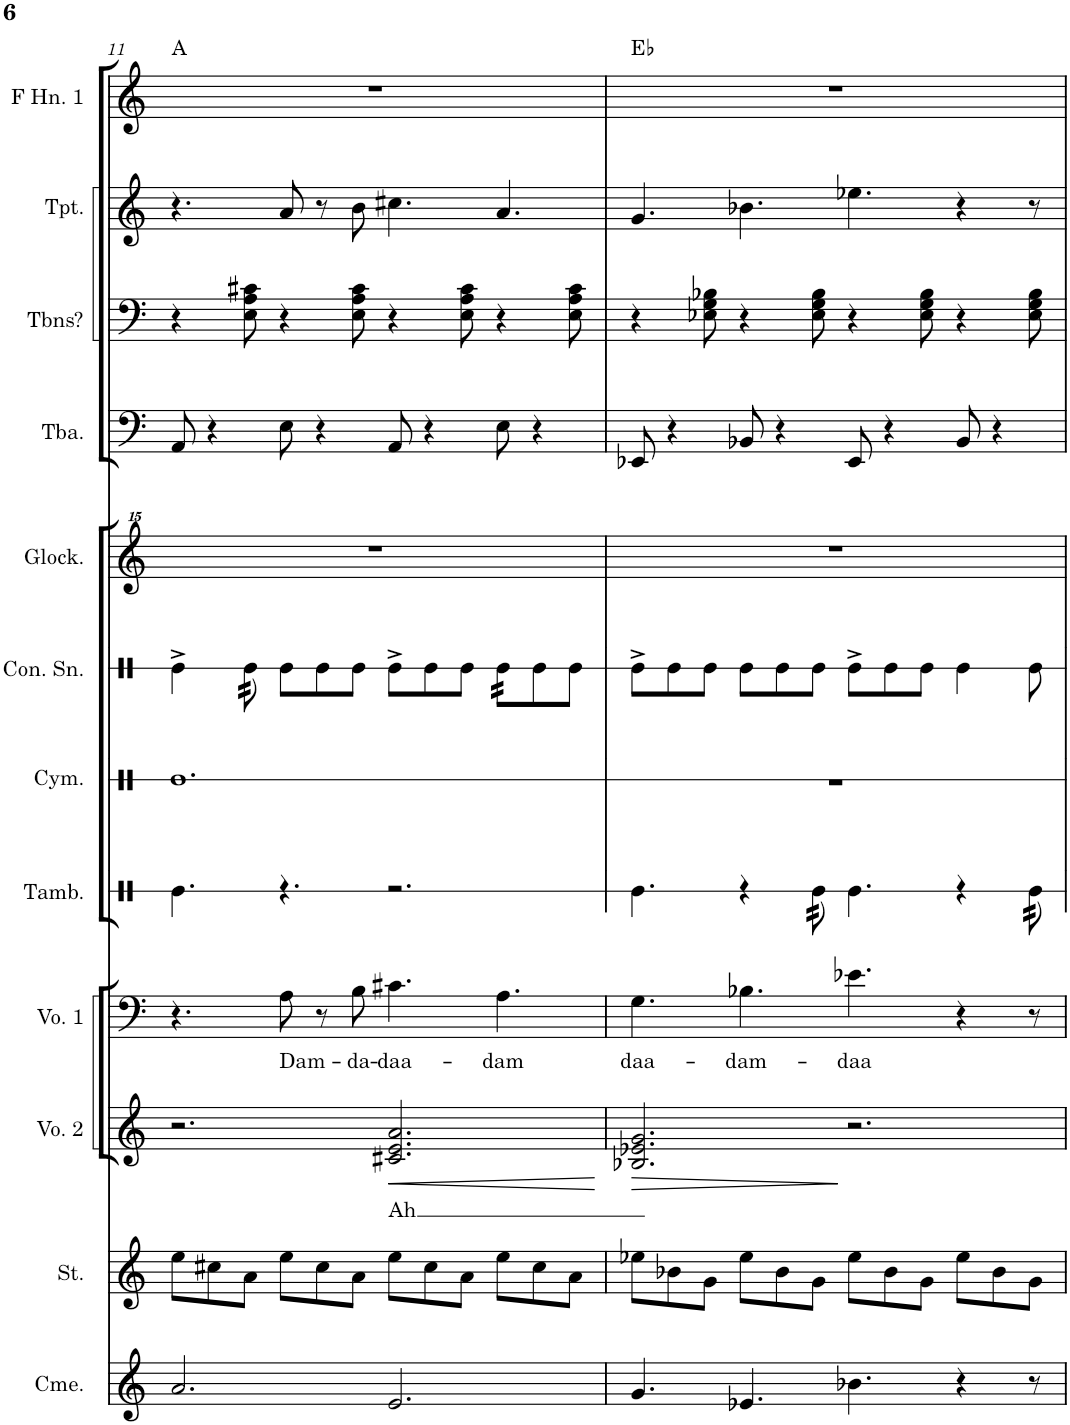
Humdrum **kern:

**kern	**kern	**kern	**text	**dynam	**kern	**text	**kern	**kern	**kern	**kern	**kern	**kern
*part10	*part9	*part8	*part8	*part8	*part7	*part7	*part6	*part5	*part4	*part3	*part2	*part1
*staff10	*staff9	*staff8	*staff8	*staff8	*staff7	*staff7	*staff6	*staff5	*staff4	*staff3	*staff2	*staff1
*I"Chimes	*I"Strings	*I"Voice 2	*	*	*I"Voice 1	*	*I"Concert Snare Drum	*I"Glockenspiel	*I"Tuba	*I"Trombones?	*I"Trumpet	*I"Horn in F 1
*I'Cme.	*I'St.	*I'Vo. 2	*	*	*I'Vo. 1	*	*I'Con. Sn.	*I'Glock.	*I'Tba.	*I'Tbns?	*I'Tpt.	*
!!LO:PB:g=z
*clefG2	*clefG2	*clefG2	*	*	*clefF4	*	*clefX	*clefG^^2	*clefF4	*clefF4	*clefG2	*clefG2
*	*	*	*	*	*	*	*	*	*	*	*ITrd1c2	*ITrd4c7
*k[]	*k[]	*k[]	*	*	*k[]	*	*k[]	*k[]	*k[]	*k[]	*k[]	*k[]
*M12/8	*M12/8	*M12/8	*	*	*M12/8	*	*M12/8	*M12/8	*M12/8	*M12/8	*M12/8	*M12/8
=11	=11	=11	=11	=11	=11	=11	=11	=11	=11	=11	=11	=11
!	!	!	!	!	!	!	!	!	!	!	!	!LO:TX:a:t=A
2.a/	8ee\L	2.r	.	.	4.r	.	4Re^\	1.r	8AA/	4r	4.r	1.r
.	8cc#X\	.	.	.	.	.	.	.	4r	.	.	.
*	*	*	*	*	*	*	*tremolo	*	*	*	*	*
.	8a\J	.	.	.	.	.	32Re\	.	.	8E\ 8A\ 8c#X\	.	.
.	.	.	.	.	.	.	32Re\	.	.	.	.	.
.	.	.	.	.	.	.	32Re\	.	.	.	.	.
.	.	.	.	.	.	.	32Re\	.	.	.	.	.
*	*	*	*	*	*	*	*Xtremolo	*	*	*	*	*
!	!	!	!	!	!	!LO:LY:b	!	!	!	!	!	!
.	8ee\L	.	.	.	8A\	Dam-	8Re\L	.	8E\	4r	8a/	.
.	8cc#\	.	.	.	8r	.	8Re\	.	4r	.	8r	.
!	!	!	!	!	!	!LO:LY:b	!	!	!	!	!	!
.	8a\J	.	.	.	8B\	-da-	8Re\J	.	.	8E\ 8A\ 8c#\	8b\	.
!	!	!	!LO:LY:b	!LO:HP:b	!	!LO:LY:b	!	!	!	!	!	!
2.e/	8ee\L	2.c#X/ 2.e/ 2.a/	Ah	<	4.c#X\	-daa-	8Re^\L	.	8AA/	4r	4.cc#X\	.
.	8cc#\	.	.	.	.	.	8Re\	.	4r	.	.	.
.	8a\J	.	.	.	.	.	8Re\J	.	.	8E\ 8A\ 8c#\	.	.
!	!	!	!	!	!	!LO:LY:b	!	!	!	!	!	!
*	*	*	*	*	*	*	*tremolo	*	*	*	*	*
.	8ee\L	.	.	.	4.A\	-dam	32Re\LLL	.	8E\	4r	4.a/	.
.	.	.	.	.	.	.	32Re\	.	.	.	.	.
.	.	.	.	.	.	.	32Re\	.	.	.	.	.
.	.	.	.	.	.	.	32Re\	.	.	.	.	.
*	*	*	*	*	*	*	*Xtremolo	*	*	*	*	*
.	8cc#\	.	.	.	.	.	8Re\	.	4r	.	.	.
.	8a\J	.	.	.	.	.	8Re\J	.	.	8E\ 8A\ 8c#\	.	.
.	.	.	.	[	.	.	.	.	.	.	.	.
=12	=12	=12	=12	=12	=12	=12	=12	=12	=12	=12	=12	=12
!	!	!	!	!	!	!	!	!	!	!	!	!LO:TX:a:t=E♭
!	!	!	!	!LO:HP:b	!	!LO:LY:b	!	!	!	!	!	!
4.g/	8ee-X\L	2.B-X/ 2.e-X/ 2.g/	.	>	4.G\	daa-	8Re^\L	1.r	8EE-X/	4r	4.g/	1.r
.	8b-X\	.	.	.	.	.	8Re\	.	4r	.	.	.
.	8g\J	.	.	.	.	.	8Re\J	.	.	8E-X\ 8G\ 8B-X\	.	.
!	!	!	!	!	!	!LO:LY:b	!	!	!	!	!	!
4.e-X/	8ee-\L	.	.	.	4.B-X\	-dam-	8Re\L	.	8BB-X/	4r	4.b-X\	.
.	8b-\	.	.	.	.	.	8Re\	.	4r	.	.	.
.	8g\J	.	.	.	.	.	8Re\J	.	.	8E-\ 8G\ 8B-\	.	.
!	!	!	!	!	!	!LO:LY:b	!	!	!	!	!	!
4.b-X\	8ee-\L	2.r	.	]	4.e-X\	-daa	8Re^\L	.	8EE-/	4r	4.ee-X\	.
.	8b-\	.	.	.	.	.	8Re\	.	4r	.	.	.
.	8g\J	.	.	.	.	.	8Re\J	.	.	8E-\ 8G\ 8B-\	.	.
4r	8ee-\L	.	.	.	4r	.	4Re\	.	8BB-/	4r	4r	.
.	8b-\	.	.	.	.	.	.	.	4r	.	.	.
8r	8g\J	.	.	.	8r	.	8Re\	.	.	8E-\ 8G\ 8B-\	8r	.
=	=	=	=	=	=	=	=	=	=	=	=	=
*-	*-	*-	*-	*-	*-	*-	*-	*-	*-	*-	*-	*-
